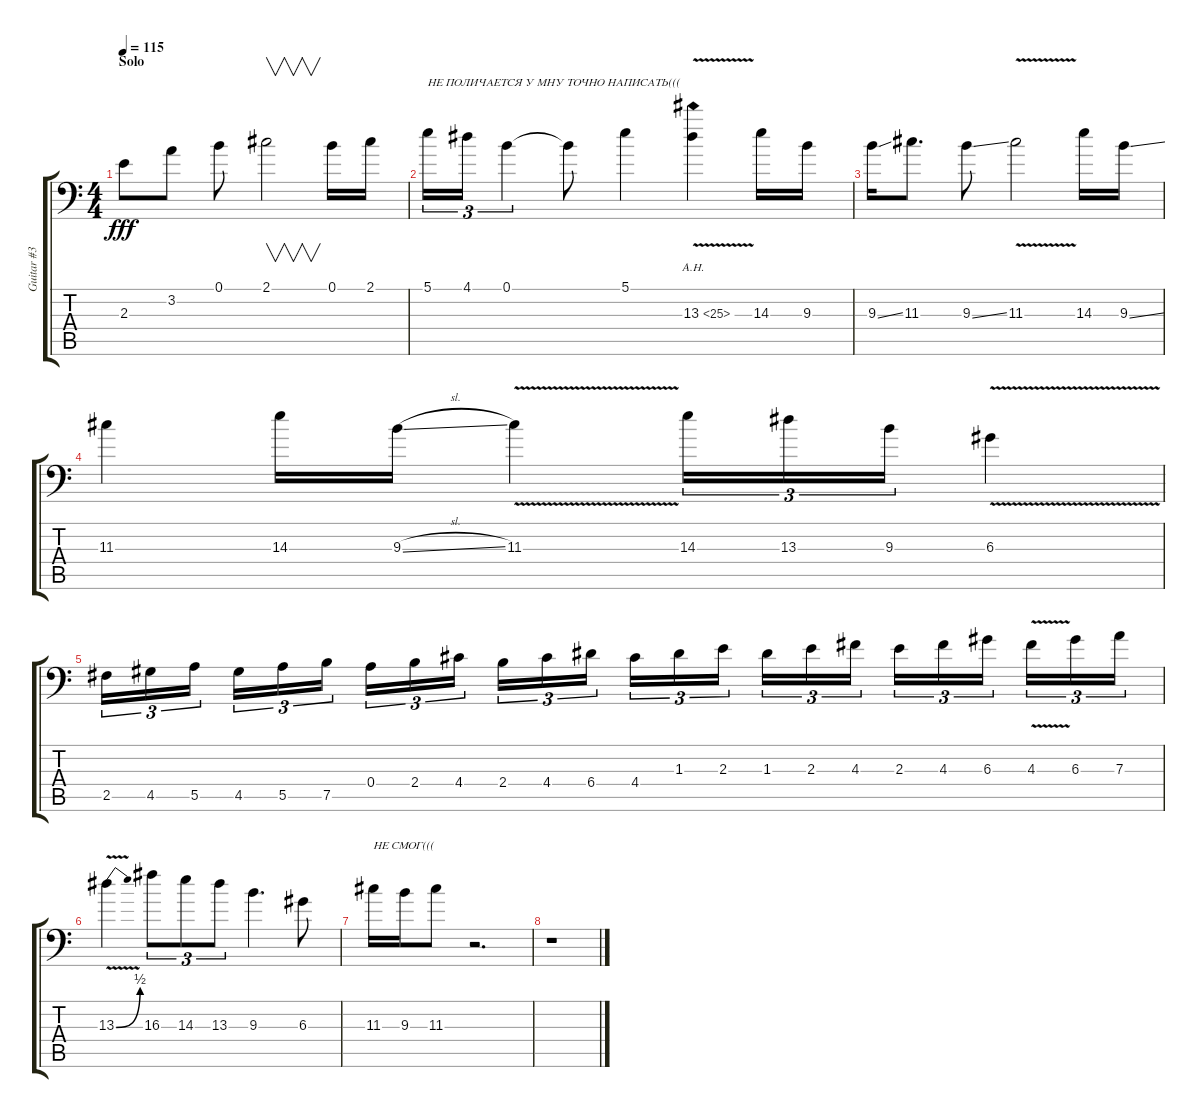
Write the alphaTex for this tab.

\track ("Guitar #3 Add." "Guitar #3 ") {instrument distortionguitar}
\staff {score tabs}
\tuning (B3 Gb3 D3 A2 E2 A1) {hide}
\ts (4 4)
\section ("" "Solo ")
\tempo 115
\clef f4
\ks c
2.3.8{dy fff instrument overdrivenguitar} 3.2.8 0.1.8 2.1.2{v} 0.1.16 2.1.16 |
5.1.16{tu (3 2) txt "НЕ ПОЛИЧАЕТСЯ У МНУ ТОЧНО НАПИСАТЬ((("} 4.1.16{tu (3 2)} 0.1.4{tu (3 2)} 0.1{t}.8 5.1.4 13.3{ah 12 v}.4{instrument guitarharmonics} 14.3.16{instrument overdrivenguitar} 9.3.16 |
9.3{ss}.16 11.3.8{d} 9.3{ss}.8 11.3{v}.2 14.3.16 9.3{ss}.16 |
11.3.4 14.3.16 9.3{sl}.16 11.3{v}.4 14.3.16{tu (3 2)} 13.3.16{tu (3 2)} 9.3.16{tu (3 2)} 6.3{v}.4 |
2.5.16{tu (3 2)} 4.5.16{tu (3 2)} 5.5.16{tu (3 2) beam splitsecondary} 4.5.16{tu (3 2)} 5.5.16{tu (3 2)} 7.5.16{tu (3 2)} 0.4.16{tu (3 2)} 2.4.16{tu (3 2)} 4.4.16{tu (3 2) beam splitsecondary} 2.4.16{tu (3 2)} 4.4.16{tu (3 2)} 6.4.16{tu (3 2)} 4.4.16{tu (3 2)} 1.3.16{tu (3 2)} 2.3.16{tu (3 2) beam splitsecondary} 1.3.16{tu (3 2)} 2.3.16{tu (3 2)} 4.3.16{tu (3 2)} 2.3.16{tu (3 2)} 4.3.16{tu (3 2)} 6.3.16{tu (3 2) beam splitsecondary} 4.3{v}.16{tu (3 2)} 6.3.16{tu (3 2)} 7.3.16{tu (3 2)} |
13.3{be (bend 0 0 60 2) v}.4 16.3.8{tu (3 2)} 14.3.8{tu (3 2)} 13.3.8{tu (3 2)} 9.3.4{d} 6.3.8 |
11.3.16{txt "НЕ СМОГ((("} 9.3.16 11.3.8 r.2{d} |
r.1
